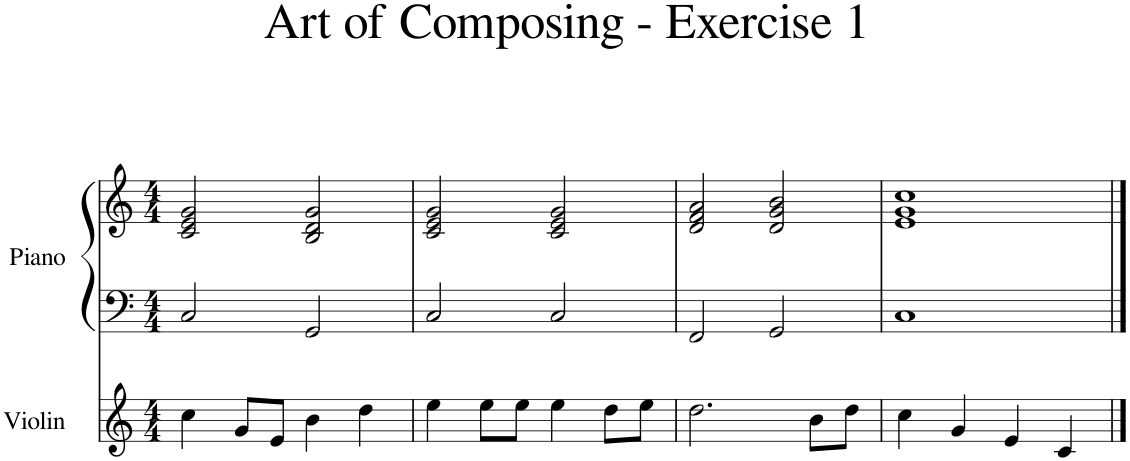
**kern	**kern	**kern
*part2	*part1	*part1
*staff3	*staff2	*staff1
*I"Violin	*I"Piano	*
*I'Vln.	*I'Pno.	*
*clefG2	*clefF4	*clefG2
*k[]	*k[]	*k[]
*M4/4	*M4/4	*M4/4
=1	=1	=1
4cc\	2C/	2c/ 2e/ 2g/
8g/L	.	.
8e/J	.	.
4b\	2GG/	2B/ 2d/ 2g/
4dd\	.	.
=2	=2	=2
4ee\	2C/	2c/ 2e/ 2g/
8ee\L	.	.
8ee\J	.	.
4ee\	2C/	2c/ 2e/ 2g/
8dd\L	.	.
8ee\J	.	.
=3	=3	=3
2.dd\	2FF/	2d/ 2f/ 2a/
.	2GG/	2d/ 2g/ 2b/
8b\L	.	.
8dd\J	.	.
=4	=4	=4
4cc\	1C	1e 1g 1cc
4g/	.	.
4e/	.	.
4c/	.	.
==	==	==
*-	*-	*-
